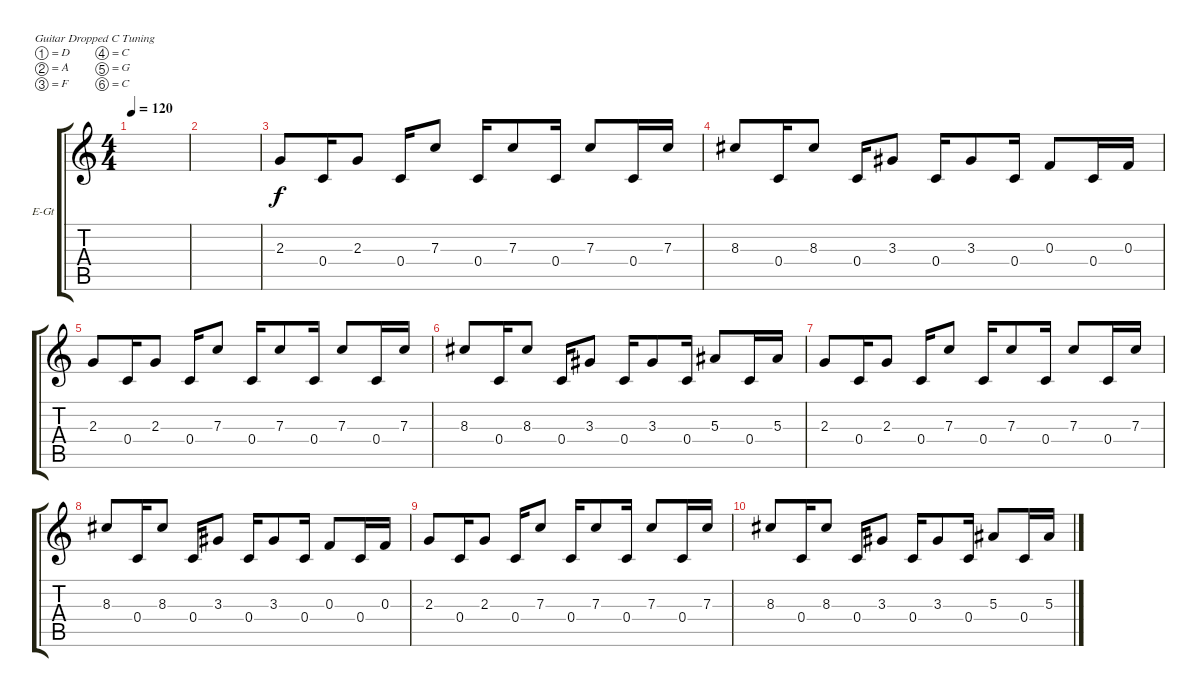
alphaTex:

\defaultSystemsLayout 4
\bracketExtendMode groupsimilarinstruments
\firstSystemTrackNameOrientation horizontal
\otherSystemsTrackNameOrientation horizontal
\track ("Aoi I" "E-Gt") {instrument distortionguitar}
\staff {score tabs}
\tuning (D4 A3 F3 C3 G2 C2)
\ts (4 4)
\tempo 120
\clef g2
\ks c
|
|
2.3.8 0.4.16 2.3.8 0.4.16 7.3.8 0.4.16 7.3.8 0.4.16 7.3.8 0.4.16 7.3.16 |
8.3.8 0.4.16 8.3.8 0.4.16 3.3.8 0.4.16 3.3.8 0.4.16 0.3.8 0.4.16 0.3.16 |
2.3.8 0.4.16 2.3.8 0.4.16 7.3.8 0.4.16 7.3.8 0.4.16 7.3.8 0.4.16 7.3.16 |
8.3.8 0.4.16 8.3.8 0.4.16 3.3.8 0.4.16 3.3.8 0.4.16 5.3.8 0.4.16 5.3.16 |
2.3.8 0.4.16 2.3.8 0.4.16 7.3.8 0.4.16 7.3.8 0.4.16 7.3.8 0.4.16 7.3.16 |
8.3.8 0.4.16 8.3.8 0.4.16 3.3.8 0.4.16 3.3.8 0.4.16 0.3.8 0.4.16 0.3.16 |
2.3.8 0.4.16 2.3.8 0.4.16 7.3.8 0.4.16 7.3.8 0.4.16 7.3.8 0.4.16 7.3.16 |
8.3.8 0.4.16 8.3.8 0.4.16 3.3.8 0.4.16 3.3.8 0.4.16 5.3.8 0.4.16 5.3.16
